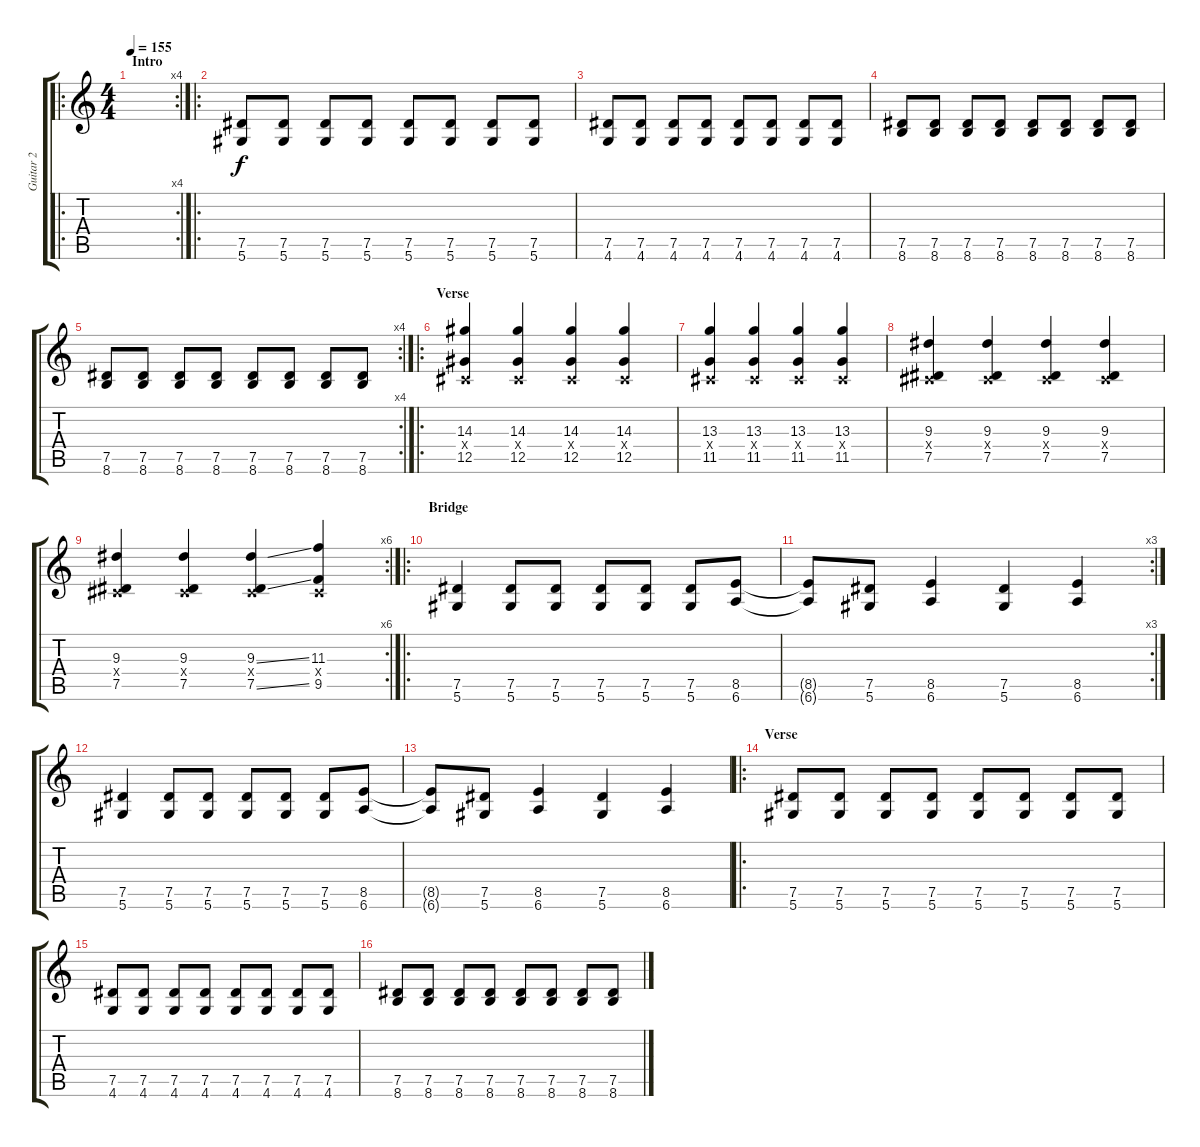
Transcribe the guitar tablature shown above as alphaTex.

\track ("Guitar 2" "Guitar 2") {instrument overdrivenguitar}
\staff {score tabs}
\tuning (Eb4 Bb3 Gb3 Db3 Ab2 Eb2) {hide}
\ro
\rc 4
\ts (4 4)
\section ("" "Intro")
\tempo 155
\clef g2
\ks c
|
\ro
(7.5 5.6).8 (7.5 5.6).8 (7.5 5.6).8 (7.5 5.6).8 (7.5 5.6).8 (7.5 5.6).8 (7.5 5.6).8 (7.5 5.6).8 |
(7.5 4.6).8 (7.5 4.6).8 (7.5 4.6).8 (7.5 4.6).8 (7.5 4.6).8 (7.5 4.6).8 (7.5 4.6).8 (7.5 4.6).8 |
(7.5 8.6).8 (7.5 8.6).8 (7.5 8.6).8 (7.5 8.6).8 (7.5 8.6).8 (7.5 8.6).8 (7.5 8.6).8 (7.5 8.6).8 |
\rc 4
(7.5 8.6).8 (7.5 8.6).8 (7.5 8.6).8 (7.5 8.6).8 (7.5 8.6).8 (7.5 8.6).8 (7.5 8.6).8 (7.5 8.6).8 |
\ro
\section ("" "Verse")
(14.3 0.4{x} 12.5).4 (14.3 0.4{x} 12.5).4 (14.3 0.4{x} 12.5).4 (14.3 0.4{x} 12.5).4 |
(13.3 0.4{x} 11.5).4 (13.3 0.4{x} 11.5).4 (13.3 0.4{x} 11.5).4 (13.3 0.4{x} 11.5).4 |
(9.3 0.4{x} 7.5).4 (9.3 0.4{x} 7.5).4 (9.3 0.4{x} 7.5).4 (9.3 0.4{x} 7.5).4 |
\rc 6
(9.3 0.4{x} 7.5).4 (9.3 0.4{x} 7.5).4 (9.3{ss} 0.4{x} 7.5{ss}).4 (11.3 0.4{x} 9.5).4 |
\ro
\section ("" "Bridge")
(7.5 5.6).4 (7.5 5.6).8 (7.5 5.6).8 (7.5 5.6).8 (7.5 5.6).8 (7.5 5.6).8 (8.5 6.6).8 |
\rc 3
(8.5{t} 6.6{t}).8 (7.5 5.6).8 (8.5 6.6).4 (7.5 5.6).4 (8.5 6.6).4 |
(7.5 5.6).4 (7.5 5.6).8 (7.5 5.6).8 (7.5 5.6).8 (7.5 5.6).8 (7.5 5.6).8 (8.5 6.6).8 |
(8.5{t} 6.6{t}).8 (7.5 5.6).8 (8.5 6.6).4 (7.5 5.6).4 (8.5 6.6).4 |
\ro
\section ("" "Verse")
(7.5 5.6).8 (7.5 5.6).8 (7.5 5.6).8 (7.5 5.6).8 (7.5 5.6).8 (7.5 5.6).8 (7.5 5.6).8 (7.5 5.6).8 |
(7.5 4.6).8 (7.5 4.6).8 (7.5 4.6).8 (7.5 4.6).8 (7.5 4.6).8 (7.5 4.6).8 (7.5 4.6).8 (7.5 4.6).8 |
(7.5 8.6).8 (7.5 8.6).8 (7.5 8.6).8 (7.5 8.6).8 (7.5 8.6).8 (7.5 8.6).8 (7.5 8.6).8 (7.5 8.6).8
